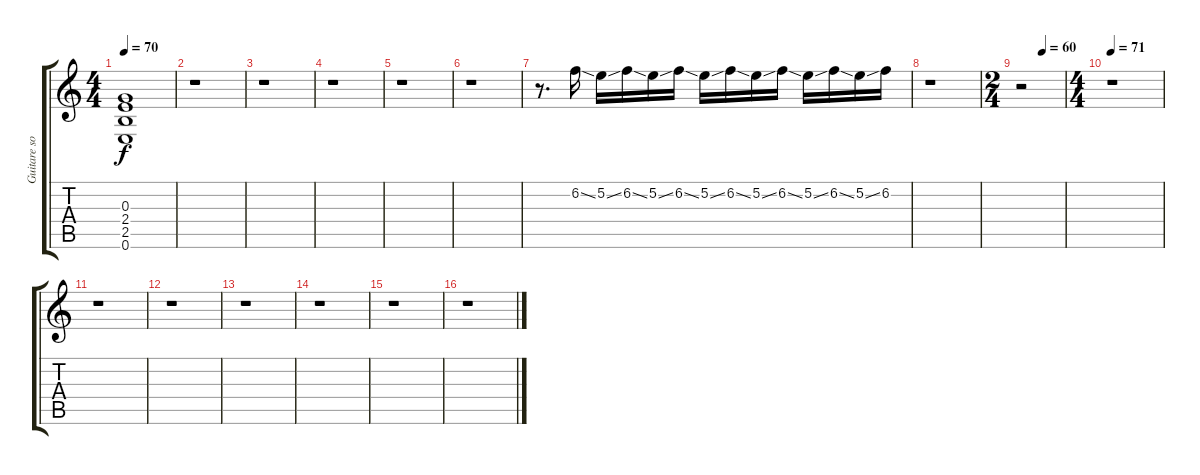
\track ("Guitare solo et fin" "Guitare so") {instrument electricguitarjazz}
\staff {score tabs}
\tuning (E4 B3 G3 D3 A2 E2) {hide}
\ts (4 4)
\tempo 70
\clef g2
\ks c
(0.3{t} 2.4{t} 2.5{t} 0.6{t}).1{dy f} |
r.1 |
r.1 |
r.1 |
r.1 |
r.1 |
r.8{d volume 16 instrument electricguitarjazz} 6.2{ss}.16 5.2{ss}.16 6.2{ss}.16 5.2{ss}.16 6.2{ss}.16 5.2{ss}.16{volume 0} 6.2{ss}.16 5.2{ss}.16 6.2{ss}.16 5.2{ss}.16 6.2{ss}.16 5.2{ss}.16 6.2.16 |
r.1 |
\ts (2 4)
\tempo (60 0.5)
r.2 |
\ts (4 4)
\tempo 68
\tempo 71
r.1 |
r.1 |
r.1 |
r.1 |
r.1 |
r.1 |
r.1
